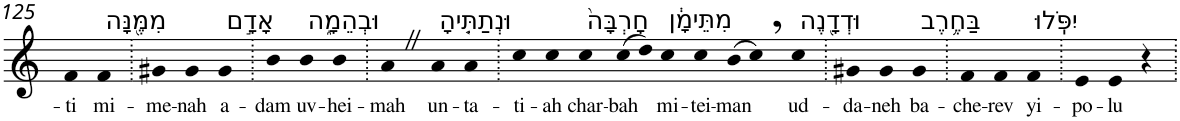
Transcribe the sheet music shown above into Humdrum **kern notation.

**kern	**text
*part1	*part1
*staff1	*staff1
*I"Piano	*
*I'Pno	*
!!LO:PB:g=z
*clefG2	*
*k[]	*
=125	=125
!	!LO:LY:b
4f	-ti
!LO:TX:a:t=מִמֶּ֖נָּה	!
!	!LO:LY:b
4f	mi-
=126.	=126.
!	!LO:LY:b
4g#X	-me-
!	!LO:LY:b
4g#	-nah
!LO:TX:a:t=אָדָ֣ם	!
!	!LO:LY:b
4g#	a-
=127.	=127.
!	!LO:LY:b
4b	-dam
!LO:TX:a:t=וּבְהֵמָ֑ה	!
!	!LO:LY:b
4b	uv-
!	!LO:LY:b
4b	-hei-
=128.	=128.
!	!LO:LY:b
4aZ	-mah
!LO:TX:a:t=וּנְתַתִּ֤יהָ	!
!	!LO:LY:b
4a	un-
!	!LO:LY:b
4a	-ta-
=129.	=129.
!	!LO:LY:b
4cc	-ti-
!	!LO:LY:b
4cc	-ah
!LO:TX:a:t=חָרְבָּה֙	!
!	!LO:LY:b
4cc	char-
!	!LO:LY:b
(>8cc	-bah
8dd)	.
!LO:TX:a:t=מִתֵּימָ֔ן	!
!	!LO:LY:b
4cc	mi-
!	!LO:LY:b
4cc	-tei-
!	!LO:LY:b
(>8b	-man
8cc,)	.
!LO:TX:a:t=וּדְדָ֖נֶה	!
!	!LO:LY:b
4cc	ud-
=130.	=130.
!	!LO:LY:b
4g#X	-da-
!	!LO:LY:b
4g#	-neh
!LO:TX:a:t=בַּחֶ֥רֶב	!
!	!LO:LY:b
4g#	ba-
=131.	=131.
!	!LO:LY:b
4f	-che-
!	!LO:LY:b
4f	-rev
!LO:TX:a:t=יִפֹּֽלוּ	!
!	!LO:LY:b
4f	yi-
=132.	=132.
!	!LO:LY:b
4e	-po-
!	!LO:LY:b
4e	-lu
4r	.
=.	=.
*-	*-
